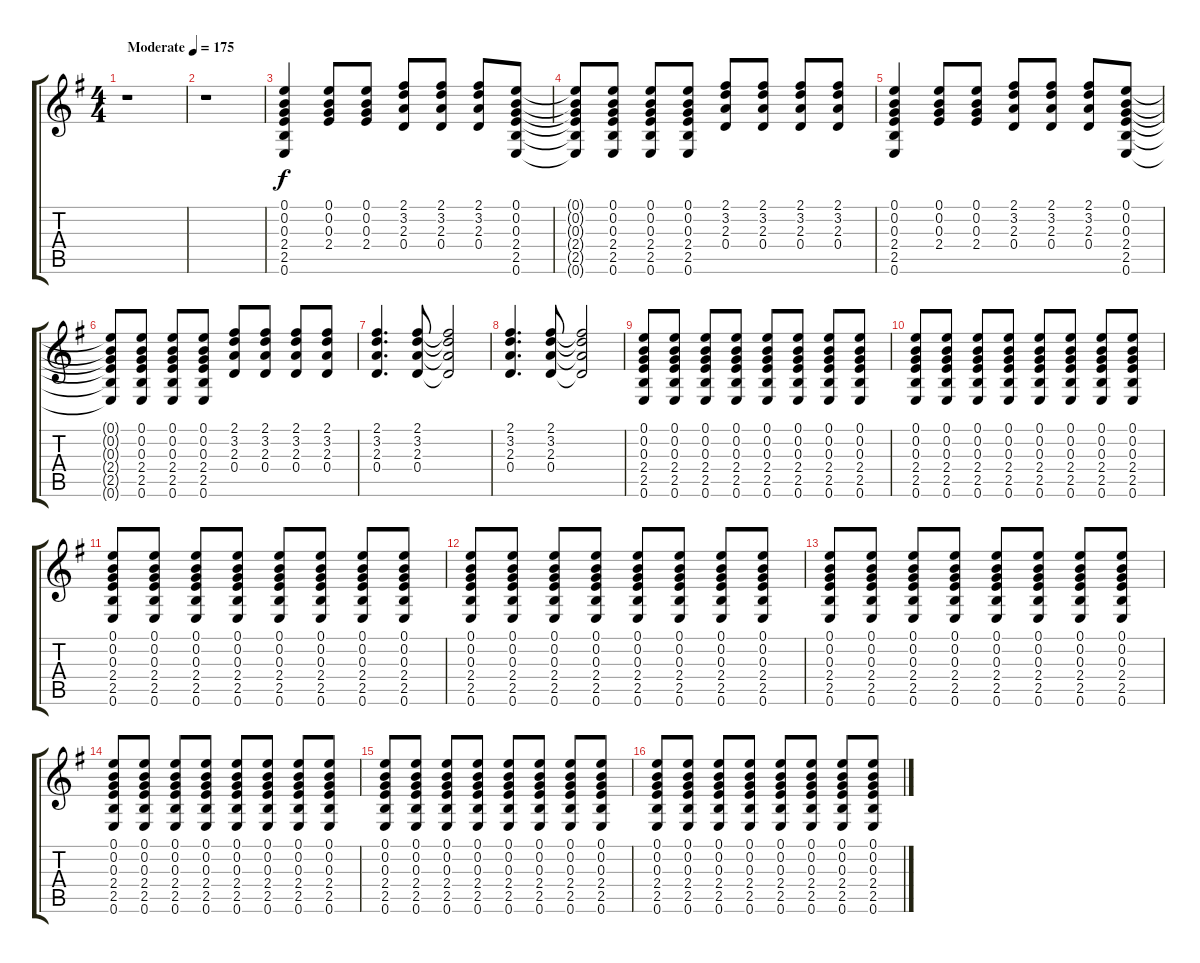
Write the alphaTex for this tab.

\track "" {instrument electricguitarmuted}
\staff {score tabs}
\tuning (E4 B3 G3 D3 A2 E2) {hide}
\ts (4 4)
\tempo (175 "Moderate")
\clef g2
\ks g
r.1{dy f instrument electricguitarmuted} |
r.1 |
(0.1 0.2 0.3 2.4 2.5 0.6).4 (0.1 0.2 0.3 2.4).8 (0.1 0.2 0.3 2.4).8 (2.1 3.2 2.3 0.4).8 (2.1 3.2 2.3 0.4).8 (2.1 3.2 2.3 0.4).8 (0.1 0.2 0.3 2.4 2.5 0.6).8 |
(0.1{t} 0.2{t} 0.3{t} 2.4{t} 2.5{t} 0.6{t}).8 (0.1 0.2 0.3 2.4 2.5 0.6).8 (0.1 0.2 0.3 2.4 2.5 0.6).8 (0.1 0.2 0.3 2.4 2.5 0.6).8 (2.1 3.2 2.3 0.4).8 (2.1 3.2 2.3 0.4).8 (2.1 3.2 2.3 0.4).8 (2.1 3.2 2.3 0.4).8 |
(0.1 0.2 0.3 2.4 2.5 0.6).4 (0.1 0.2 0.3 2.4).8 (0.1 0.2 0.3 2.4).8 (2.1 3.2 2.3 0.4).8 (2.1 3.2 2.3 0.4).8 (2.1 3.2 2.3 0.4).8 (0.1 0.2 0.3 2.4 2.5 0.6).8 |
(0.1{t} 0.2{t} 0.3{t} 2.4{t} 2.5{t} 0.6{t}).8 (0.1 0.2 0.3 2.4 2.5 0.6).8 (0.1 0.2 0.3 2.4 2.5 0.6).8 (0.1 0.2 0.3 2.4 2.5 0.6).8 (2.1 3.2 2.3 0.4).8 (2.1 3.2 2.3 0.4).8 (2.1 3.2 2.3 0.4).8 (2.1 3.2 2.3 0.4).8 |
(2.1 3.2 2.3 0.4).4{d} (2.1 3.2 2.3 0.4).8 (2.1{t} 3.2{t} 2.3{t} 0.4{t}).2 |
(2.1 3.2 2.3 0.4).4{d} (2.1 3.2 2.3 0.4).8 (2.1{t} 3.2{t} 2.3{t} 0.4{t}).2 |
(0.1 0.2 0.3 2.4 2.5 0.6).8 (0.1 0.2 0.3 2.4 2.5 0.6).8 (0.1 0.2 0.3 2.4 2.5 0.6).8 (0.1 0.2 0.3 2.4 2.5 0.6).8 (0.1 0.2 0.3 2.4 2.5 0.6).8 (0.1 0.2 0.3 2.4 2.5 0.6).8 (0.1 0.2 0.3 2.4 2.5 0.6).8 (0.1 0.2 0.3 2.4 2.5 0.6).8 |
(0.1 0.2 0.3 2.4 2.5 0.6).8 (0.1 0.2 0.3 2.4 2.5 0.6).8 (0.1 0.2 0.3 2.4 2.5 0.6).8 (0.1 0.2 0.3 2.4 2.5 0.6).8 (0.1 0.2 0.3 2.4 2.5 0.6).8 (0.1 0.2 0.3 2.4 2.5 0.6).8 (0.1 0.2 0.3 2.4 2.5 0.6).8 (0.1 0.2 0.3 2.4 2.5 0.6).8 |
(0.1 0.2 0.3 2.4 2.5 0.6).8 (0.1 0.2 0.3 2.4 2.5 0.6).8 (0.1 0.2 0.3 2.4 2.5 0.6).8 (0.1 0.2 0.3 2.4 2.5 0.6).8 (0.1 0.2 0.3 2.4 2.5 0.6).8 (0.1 0.2 0.3 2.4 2.5 0.6).8 (0.1 0.2 0.3 2.4 2.5 0.6).8 (0.1 0.2 0.3 2.4 2.5 0.6).8 |
(0.1 0.2 0.3 2.4 2.5 0.6).8 (0.1 0.2 0.3 2.4 2.5 0.6).8 (0.1 0.2 0.3 2.4 2.5 0.6).8 (0.1 0.2 0.3 2.4 2.5 0.6).8 (0.1 0.2 0.3 2.4 2.5 0.6).8 (0.1 0.2 0.3 2.4 2.5 0.6).8 (0.1 0.2 0.3 2.4 2.5 0.6).8 (0.1 0.2 0.3 2.4 2.5 0.6).8 |
(0.1 0.2 0.3 2.4 2.5 0.6).8 (0.1 0.2 0.3 2.4 2.5 0.6).8 (0.1 0.2 0.3 2.4 2.5 0.6).8 (0.1 0.2 0.3 2.4 2.5 0.6).8 (0.1 0.2 0.3 2.4 2.5 0.6).8 (0.1 0.2 0.3 2.4 2.5 0.6).8 (0.1 0.2 0.3 2.4 2.5 0.6).8 (0.1 0.2 0.3 2.4 2.5 0.6).8 |
(0.1 0.2 0.3 2.4 2.5 0.6).8 (0.1 0.2 0.3 2.4 2.5 0.6).8 (0.1 0.2 0.3 2.4 2.5 0.6).8 (0.1 0.2 0.3 2.4 2.5 0.6).8 (0.1 0.2 0.3 2.4 2.5 0.6).8 (0.1 0.2 0.3 2.4 2.5 0.6).8 (0.1 0.2 0.3 2.4 2.5 0.6).8 (0.1 0.2 0.3 2.4 2.5 0.6).8 |
(0.1 0.2 0.3 2.4 2.5 0.6).8 (0.1 0.2 0.3 2.4 2.5 0.6).8 (0.1 0.2 0.3 2.4 2.5 0.6).8 (0.1 0.2 0.3 2.4 2.5 0.6).8 (0.1 0.2 0.3 2.4 2.5 0.6).8 (0.1 0.2 0.3 2.4 2.5 0.6).8 (0.1 0.2 0.3 2.4 2.5 0.6).8 (0.1 0.2 0.3 2.4 2.5 0.6).8 |
(0.1 0.2 0.3 2.4 2.5 0.6).8 (0.1 0.2 0.3 2.4 2.5 0.6).8 (0.1 0.2 0.3 2.4 2.5 0.6).8 (0.1 0.2 0.3 2.4 2.5 0.6).8 (0.1 0.2 0.3 2.4 2.5 0.6).8 (0.1 0.2 0.3 2.4 2.5 0.6).8 (0.1 0.2 0.3 2.4 2.5 0.6).8 (0.1 0.2 0.3 2.4 2.5 0.6).8
